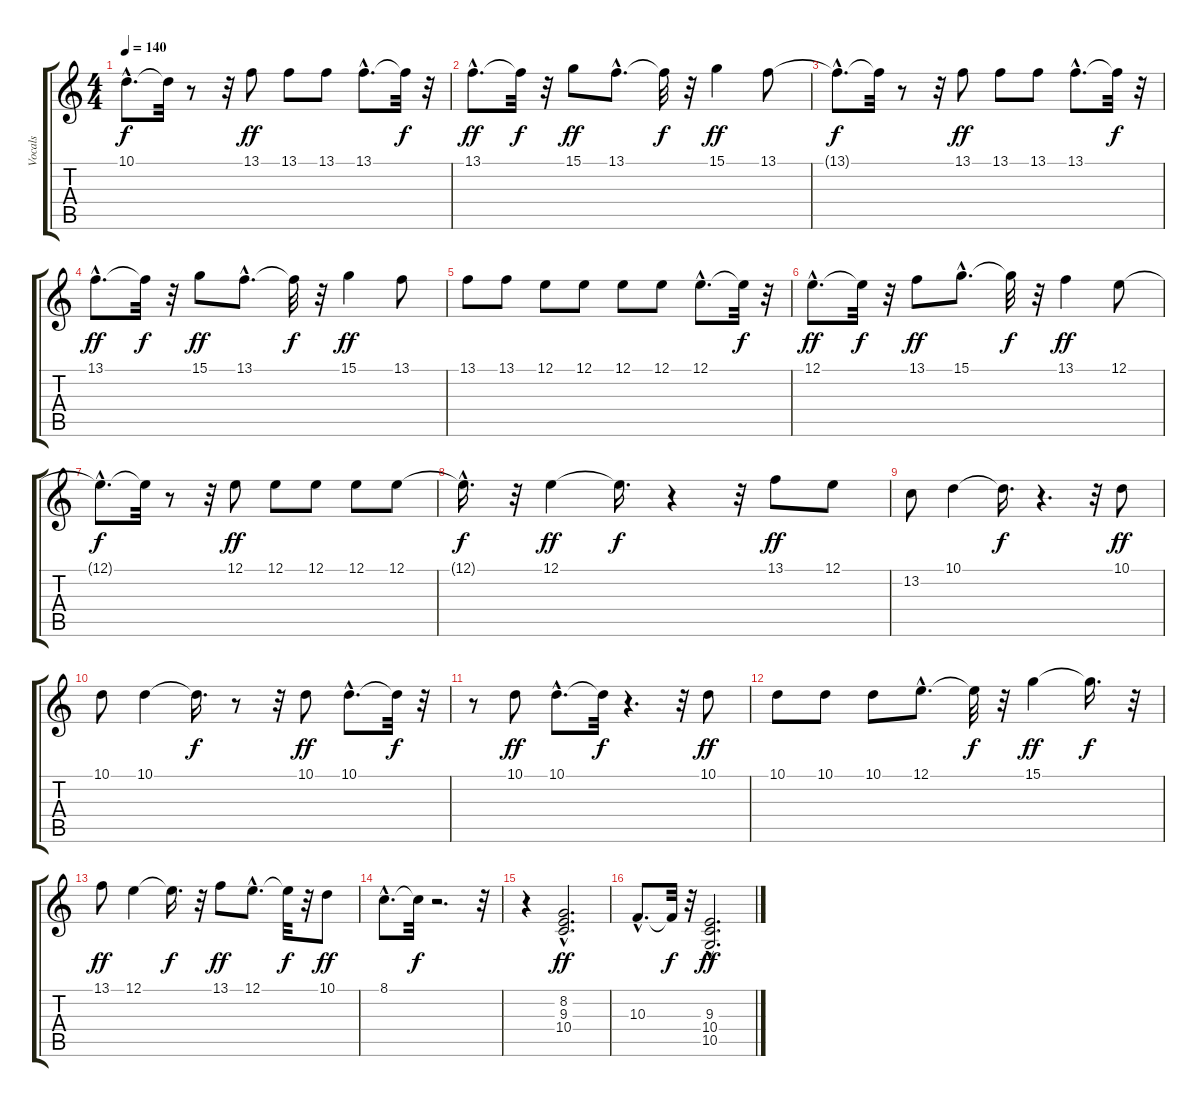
\track ("Vocals" "Vocals") {instrument synthvoice}
\staff {score tabs}
\tuning (E4 B3 G3 D3 A2 E2) {hide}
\ts (4 4)
\tempo 140
\clef g2
\ks c
10.1{hac t}.8{d dy f} 10.1{t}.32 r.8 r.32 13.1.8{dy ff} 13.1.8 13.1.8 13.1{hac}.8{d} 13.1{t}.32{dy f} r.32 |
13.1{hac}.8{d dy ff} 13.1{t}.32{dy f} r.32 15.1.8{dy ff} 13.1{hac}.8{d} 13.1{t}.32{dy f} r.32 15.1.4{dy ff} 13.1.8 |
13.1{hac t}.8{d dy f} 13.1{t}.32 r.8 r.32 13.1.8{dy ff} 13.1.8 13.1.8 13.1{hac}.8{d} 13.1{t}.32{dy f} r.32 |
13.1{hac}.8{d dy ff} 13.1{t}.32{dy f} r.32 15.1.8{dy ff} 13.1{hac}.8{d} 13.1{t}.32{dy f} r.32 15.1.4{dy ff} 13.1.8 |
13.1.8 13.1.8 12.1.8 12.1.8 12.1.8 12.1.8 12.1{hac}.8{d} 12.1{t}.32{dy f} r.32 |
12.1{hac}.8{d dy ff} 12.1{t}.32{dy f} r.32 13.1.8{dy ff} 15.1{hac}.8{d} 15.1{t}.32{dy f} r.32 13.1.4{dy ff} 12.1.8 |
12.1{hac t}.8{d dy f} 12.1{t}.32 r.8 r.32 12.1.8{dy ff} 12.1.8 12.1.8 12.1.8 12.1.8 |
12.1{hac t}.16{d dy f} r.32 12.1.4{dy ff} 12.1{t}.16{d dy f} r.4 r.32 13.1.8{dy ff} 12.1.8 |
13.2.8 10.1.4 10.1{t}.16{d dy f} r.4{d} r.32 10.1.8{dy ff} |
10.1.8 10.1.4 10.1{t}.16{d dy f} r.8 r.32 10.1.8{dy ff} 10.1{hac}.8{d} 10.1{t}.32{dy f} r.32 |
r.8 10.1.8{dy ff} 10.1{hac}.8{d} 10.1{t}.32{dy f} r.4{d} r.32 10.1.8{dy ff} |
10.1.8 10.1.8 10.1.8 12.1{hac}.8{d} 12.1{t}.32{dy f} r.32 15.1.4{dy ff} 15.1{t}.16{d dy f} r.32 |
13.1.8{dy ff} 12.1.4 12.1{t}.16{d dy f} r.32 13.1.8{dy ff} 12.1{hac}.8{d} 12.1{t}.32{dy f} r.32 10.1.8{dy ff} |
8.1{hac}.8{d} 8.1{t}.32{dy f} r.2{d} r.32 |
r.4 (8.2 9.3{hac} 10.4{hac}).2{d dy ff} |
10.3{hac}.8{d} 10.3{t}.32{dy f} r.32 (9.3{hac} 10.4{hac} 10.5{hac}).2{d dy ff}
